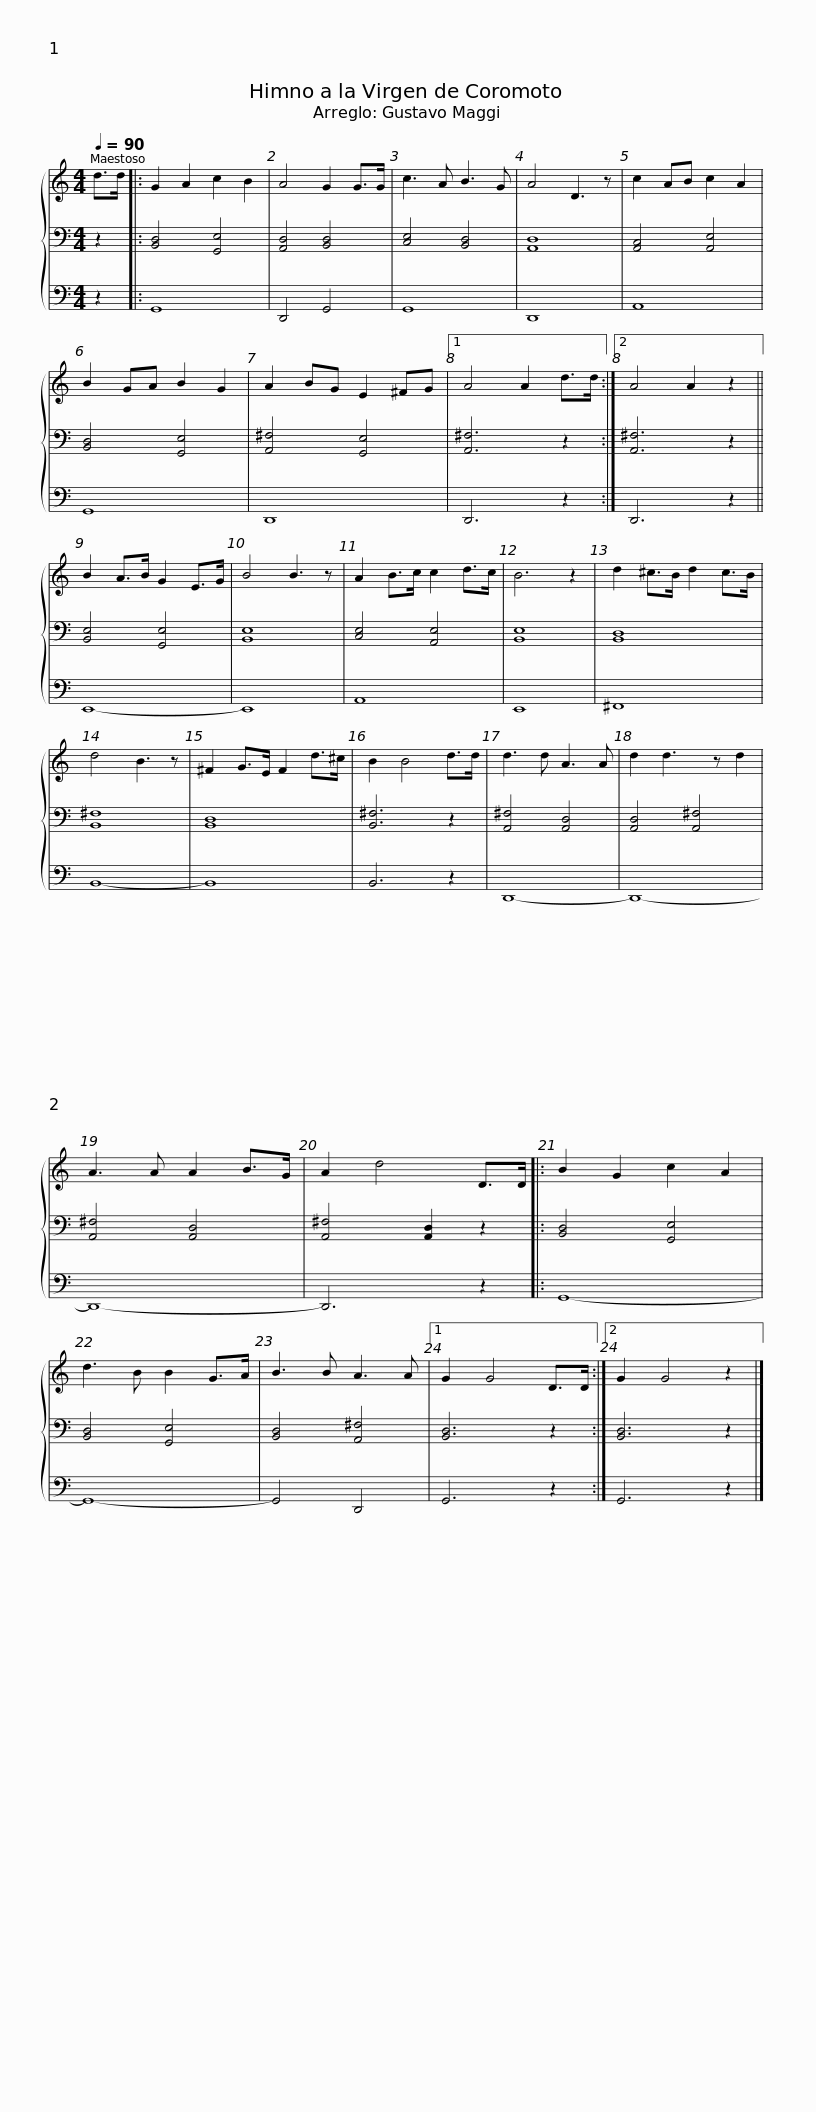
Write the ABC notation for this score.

X:1
%%score { 1 | 2 | 3 }
L:1/8
Q:1/4=90
M:4/4
I:linebreak $
K:C
V:1 treble
V:2 bass
V:3 bass
V:1
 d>d |: G2 A2 c2 B2 | A4 G2 G>G | c3 A B3 G | A4 D3 z | %5
 c2 AB c2 A2 | B2 GA B2 G2 |$ A2 BG E2 ^FG |1 A4 A2 d>d :|2 A4 A2 z2 || %10
 B2 A>B G2 E>G | B4 B3 z | A2 B>c c2 d>c | B6 z2 |$ d2 ^c>B d2 c>B | %15
 d4 B3 z | ^F2 G>E F2 d>^c | B2 B4 d>d | d3 d A3 A | d2 d3 z d2 |$ %20
 A3 A A2 B>G | A2 d4 D>D |: B2 G2 c2 A2 | d3 B B2 G>A | B3 B A3 A |1 %25
 G2 G4 D>D :|2 G2 G4 z2 |] %27
V:2
 z2 |: [B,,D,]4 [G,,E,]4 | [A,,D,]4 [B,,D,]4 | [C,E,]4 [B,,D,]4 | [A,,D,]8 | %5
 [A,,C,]4 [A,,E,]4 | [B,,D,]4 [G,,E,]4 |$ [A,,^F,]4 [G,,E,]4 |1 [A,,^F,]6 z2 :|2 [A,,^F,]6 z2 || %10
 [B,,E,]4 [G,,E,]4 | [B,,E,]8 | [C,E,]4 [A,,E,]4 | [B,,E,]8 |$ [B,,D,]8 | %15
 [B,,^F,]8 | [B,,D,]8 | [B,,^F,]6 z2 | [A,,^F,]4 [A,,D,]4 | [A,,D,]4 [A,,^F,]4 |$ %20
 [A,,^F,]4 [A,,D,]4 | [A,,^F,]4 [A,,D,]2 z2 |: [B,,D,]4 [G,,E,]4 | [B,,D,]4 [G,,E,]4 | [B,,D,]4 [A,,^F,]4 |1 %25
 [B,,D,]6 z2 :|2 [B,,D,]6 z2 |] %27
V:3
 z2 |: G,,8 | D,,4 G,,4 | G,,8 | D,,8 | %5
 A,,8 | G,,8 |$ D,,8 |1 D,,6 z2 :|2 D,,6 z2 || %10
 E,,8- | E,,8 | A,,8 | E,,8 |$ ^F,,8 | %15
 B,,8- | B,,8 | B,,6 z2 | D,,8- | D,,8- |$ %20
 D,,8- | D,,6 z2 |: G,,8- | G,,8- | G,,4 D,,4 |1 %25
 G,,6 z2 :|2 G,,6 z2 |] %27
